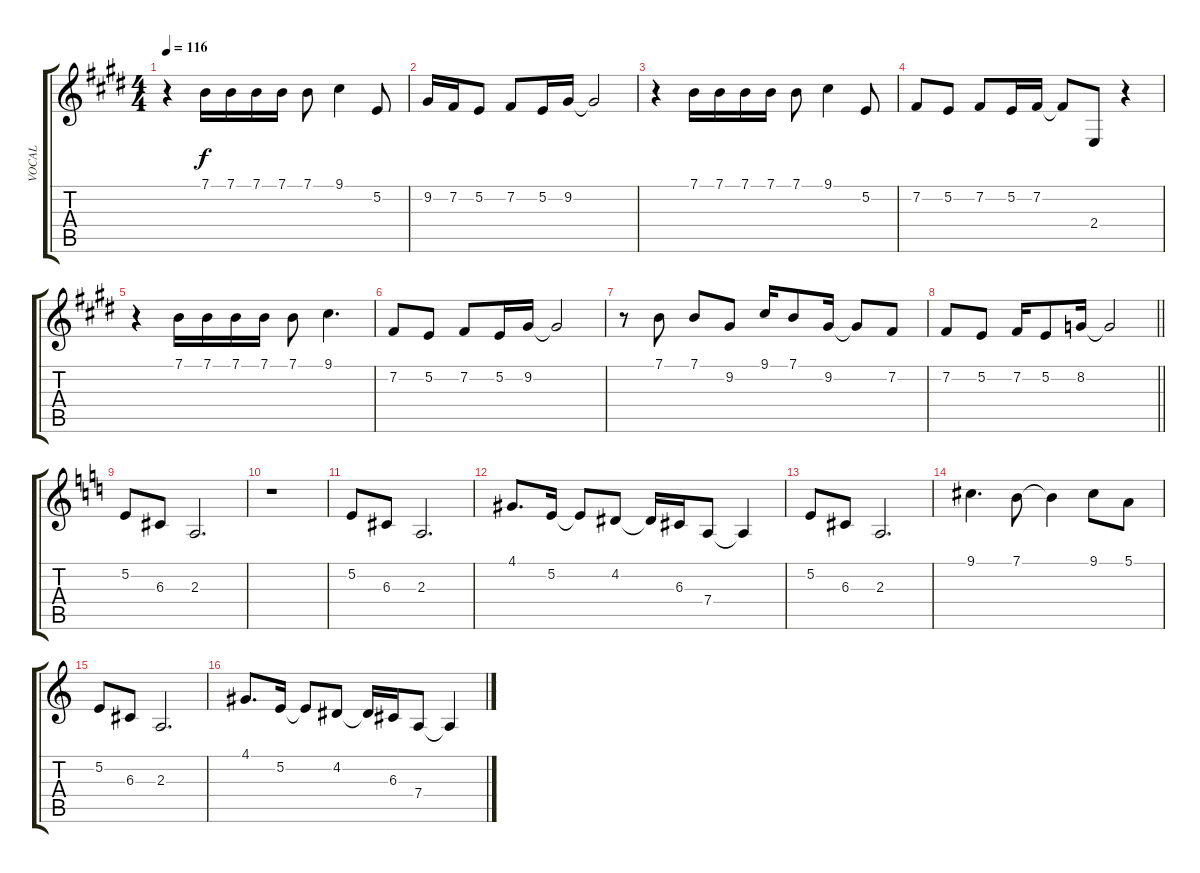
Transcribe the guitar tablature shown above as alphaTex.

\track ("VOCAL" "VOCAL") {instrument stringensemble1}
\staff {score tabs}
\tuning (E4 B3 G3 D3 A2 E2) {hide}
\ts (4 4)
\tempo 116
\clef g2
\ks c#minor
r.4{dy f} 7.1.16 7.1.16 7.1.16 7.1.16 7.1.8 9.1.4 5.2.8 |
9.2.16 7.2.16 5.2.8 7.2.8 5.2.16 9.2.16 9.2{t}.2 |
r.4 7.1.16 7.1.16 7.1.16 7.1.16 7.1.8 9.1.4 5.2.8 |
7.2.8 5.2.8 7.2.8 5.2.16 7.2.16 7.2{t}.8 2.4.8 r.4 |
r.4 7.1.16 7.1.16 7.1.16 7.1.16 7.1.8 9.1.4{d} |
7.2.8 5.2.8 7.2.8 5.2.16 9.2.16 9.2{t}.2 |
r.8 7.1.8 7.1.8 9.2.8 9.1.16 7.1.8 9.2.16 9.2{t}.8 7.2.8 |
\barLineRight lightlight
7.2.8 5.2.8 7.2.16 5.2.8 8.2.16 8.2{t}.2 |
\ks c
5.2.8 6.3.8 2.3.2{d} |
r.1 |
5.2.8 6.3.8 2.3.2{d} |
4.1.8{d} 5.2.16 5.2{t}.8 4.2.8 4.2{t}.16 6.3.16 7.4.8 7.4{t}.4 |
5.2.8 6.3.8 2.3.2{d} |
9.1.4{d} 7.1.8 7.1{t}.4 9.1.8 5.1.8 |
5.2.8 6.3.8 2.3.2{d} |
4.1.8{d} 5.2.16 5.2{t}.8 4.2.8 4.2{t}.16 6.3.16 7.4.8 7.4{t}.4
